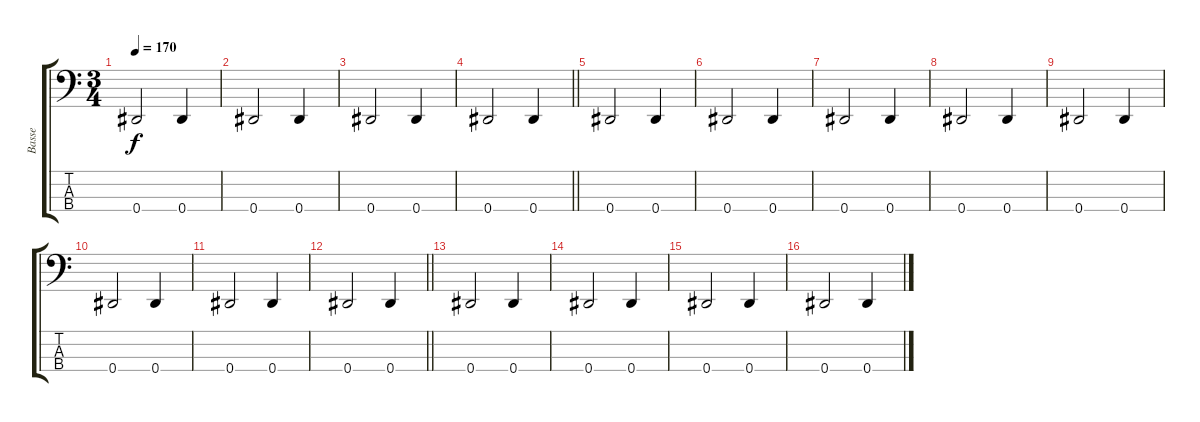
\track ("Basse" "Basse") {instrument electricbassfinger}
\staff {score tabs}
\tuning (Gb2 Db2 Ab1 Eb1) {hide}
\ts (3 4)
\tempo 170
\clef f4
\ks c
0.4.2{dy f} 0.4.4 |
0.4.2 0.4.4 |
0.4.2 0.4.4 |
\barLineRight lightlight
0.4.2 0.4.4 |
0.4.2 0.4.4 |
0.4.2 0.4.4 |
0.4.2 0.4.4 |
0.4.2 0.4.4 |
0.4.2 0.4.4 |
0.4.2 0.4.4 |
0.4.2 0.4.4 |
\barLineRight lightlight
0.4.2 0.4.4 |
0.4.2 0.4.4 |
0.4.2 0.4.4 |
0.4.2 0.4.4 |
0.4.2 0.4.4
